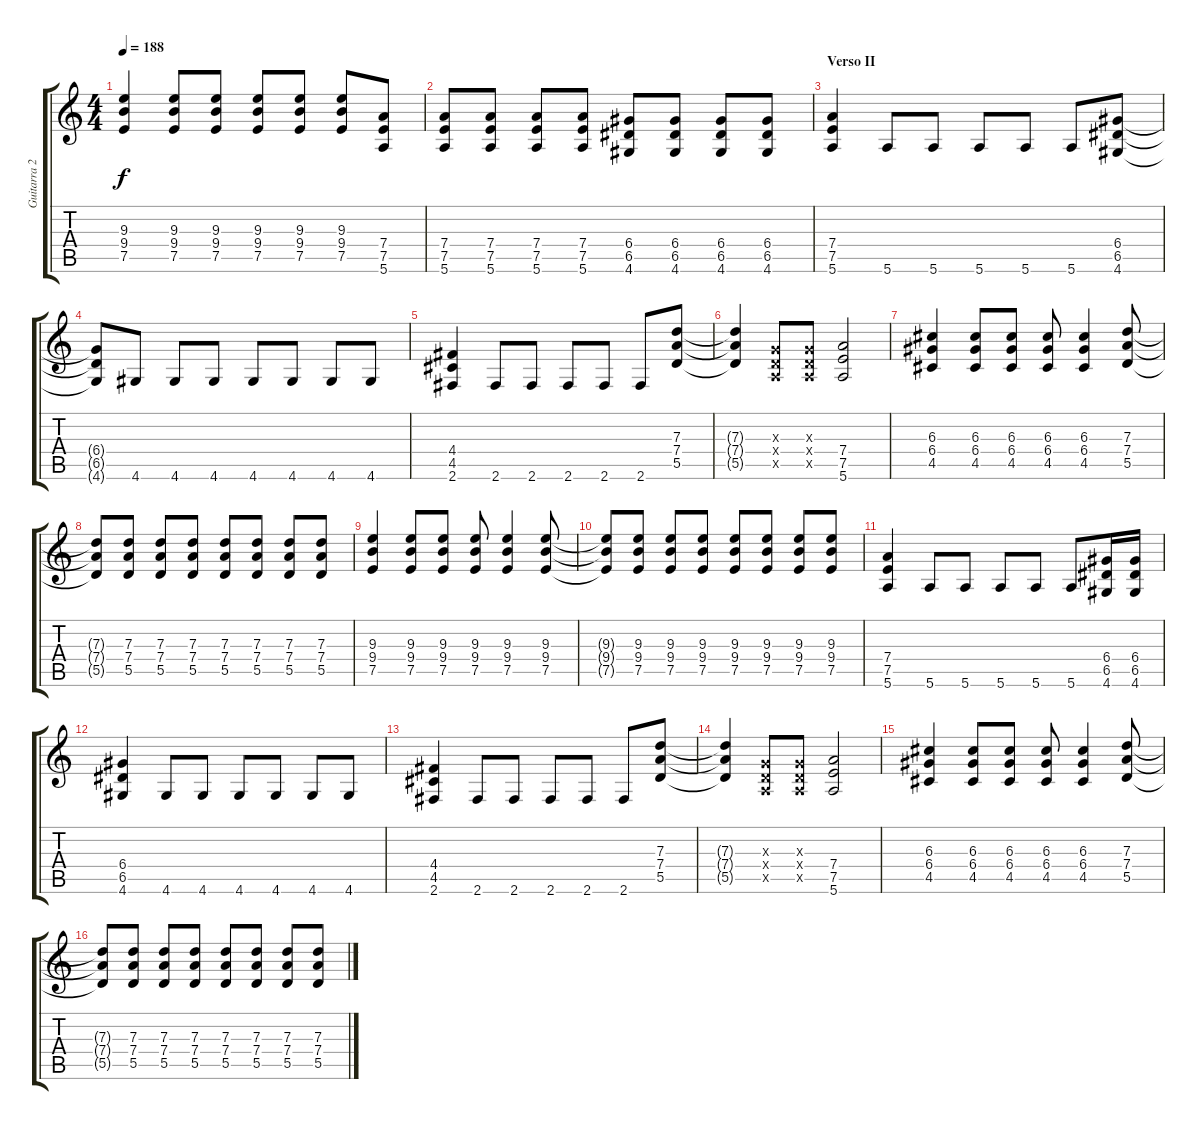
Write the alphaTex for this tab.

\track ("Guitarra 2 - Erik" "Guitarra 2") {instrument distortionguitar}
\staff {score tabs}
\tuning (E4 B3 G3 D3 A2 E2) {hide}
\ts (4 4)
\tempo 188
\clef g2
\ks c
(9.3 9.4 7.5).4{dy f} (9.3 9.4 7.5).8 (9.3 9.4 7.5).8 (9.3 9.4 7.5).8 (9.3 9.4 7.5).8 (9.3 9.4 7.5).8 (7.4 7.5 5.6).8 |
(7.4 7.5 5.6).8 (7.4 7.5 5.6).8 (7.4 7.5 5.6).8 (7.4 7.5 5.6).8 (6.4 6.5 4.6).8 (6.4 6.5 4.6).8 (6.4 6.5 4.6).8 (6.4 6.5 4.6).8 |
\section ("" "Verso II")
(7.4 7.5 5.6).4 5.6.8 5.6.8 5.6.8 5.6.8 5.6.8 (6.4 6.5 4.6).8 |
(6.4{t} 6.5{t} 4.6{t}).8 4.6.8 4.6.8 4.6.8 4.6.8 4.6.8 4.6.8 4.6.8 |
(4.4 4.5 2.6).4 2.6.8 2.6.8 2.6.8 2.6.8 2.6.8 (7.3 7.4 5.5).8 |
(7.3{t} 7.4{t} 5.5{t}).4 (0.3{x} 0.4{x} 0.5{x}).8 (0.3{x} 0.4{x} 0.5{x}).8 (7.4 7.5 5.6).2 |
(6.3 6.4 4.5).4 (6.3 6.4 4.5).8 (6.3 6.4 4.5).8 (6.3 6.4 4.5).8 (6.3 6.4 4.5).4 (7.3 7.4 5.5).8 |
(7.3{t} 7.4{t} 5.5{t}).8 (7.3 7.4 5.5).8 (7.3 7.4 5.5).8 (7.3 7.4 5.5).8 (7.3 7.4 5.5).8 (7.3 7.4 5.5).8 (7.3 7.4 5.5).8 (7.3 7.4 5.5).8 |
(9.3 9.4 7.5).4 (9.3 9.4 7.5).8 (9.3 9.4 7.5).8 (9.3 9.4 7.5).8 (9.3 9.4 7.5).4 (9.3 9.4 7.5).8 |
(9.3{t} 9.4{t} 7.5{t}).8 (9.3 9.4 7.5).8 (9.3 9.4 7.5).8 (9.3 9.4 7.5).8 (9.3 9.4 7.5).8 (9.3 9.4 7.5).8 (9.3 9.4 7.5).8 (9.3 9.4 7.5).8 |
(7.4 7.5 5.6).4 5.6.8 5.6.8 5.6.8 5.6.8 5.6.8 (6.4 6.5 4.6).16 (6.4 6.5 4.6).16 |
(6.4 6.5 4.6).4 4.6.8 4.6.8 4.6.8 4.6.8 4.6.8 4.6.8 |
(4.4 4.5 2.6).4 2.6.8 2.6.8 2.6.8 2.6.8 2.6.8 (7.3 7.4 5.5).8 |
(7.3{t} 7.4{t} 5.5{t}).4 (0.3{x} 0.4{x} 0.5{x}).8 (0.3{x} 0.4{x} 0.5{x}).8 (7.4 7.5 5.6).2 |
(6.3 6.4 4.5).4 (6.3 6.4 4.5).8 (6.3 6.4 4.5).8 (6.3 6.4 4.5).8 (6.3 6.4 4.5).4 (7.3 7.4 5.5).8 |
(7.3{t} 7.4{t} 5.5{t}).8 (7.3 7.4 5.5).8 (7.3 7.4 5.5).8 (7.3 7.4 5.5).8 (7.3 7.4 5.5).8 (7.3 7.4 5.5).8 (7.3 7.4 5.5).8 (7.3 7.4 5.5).8
